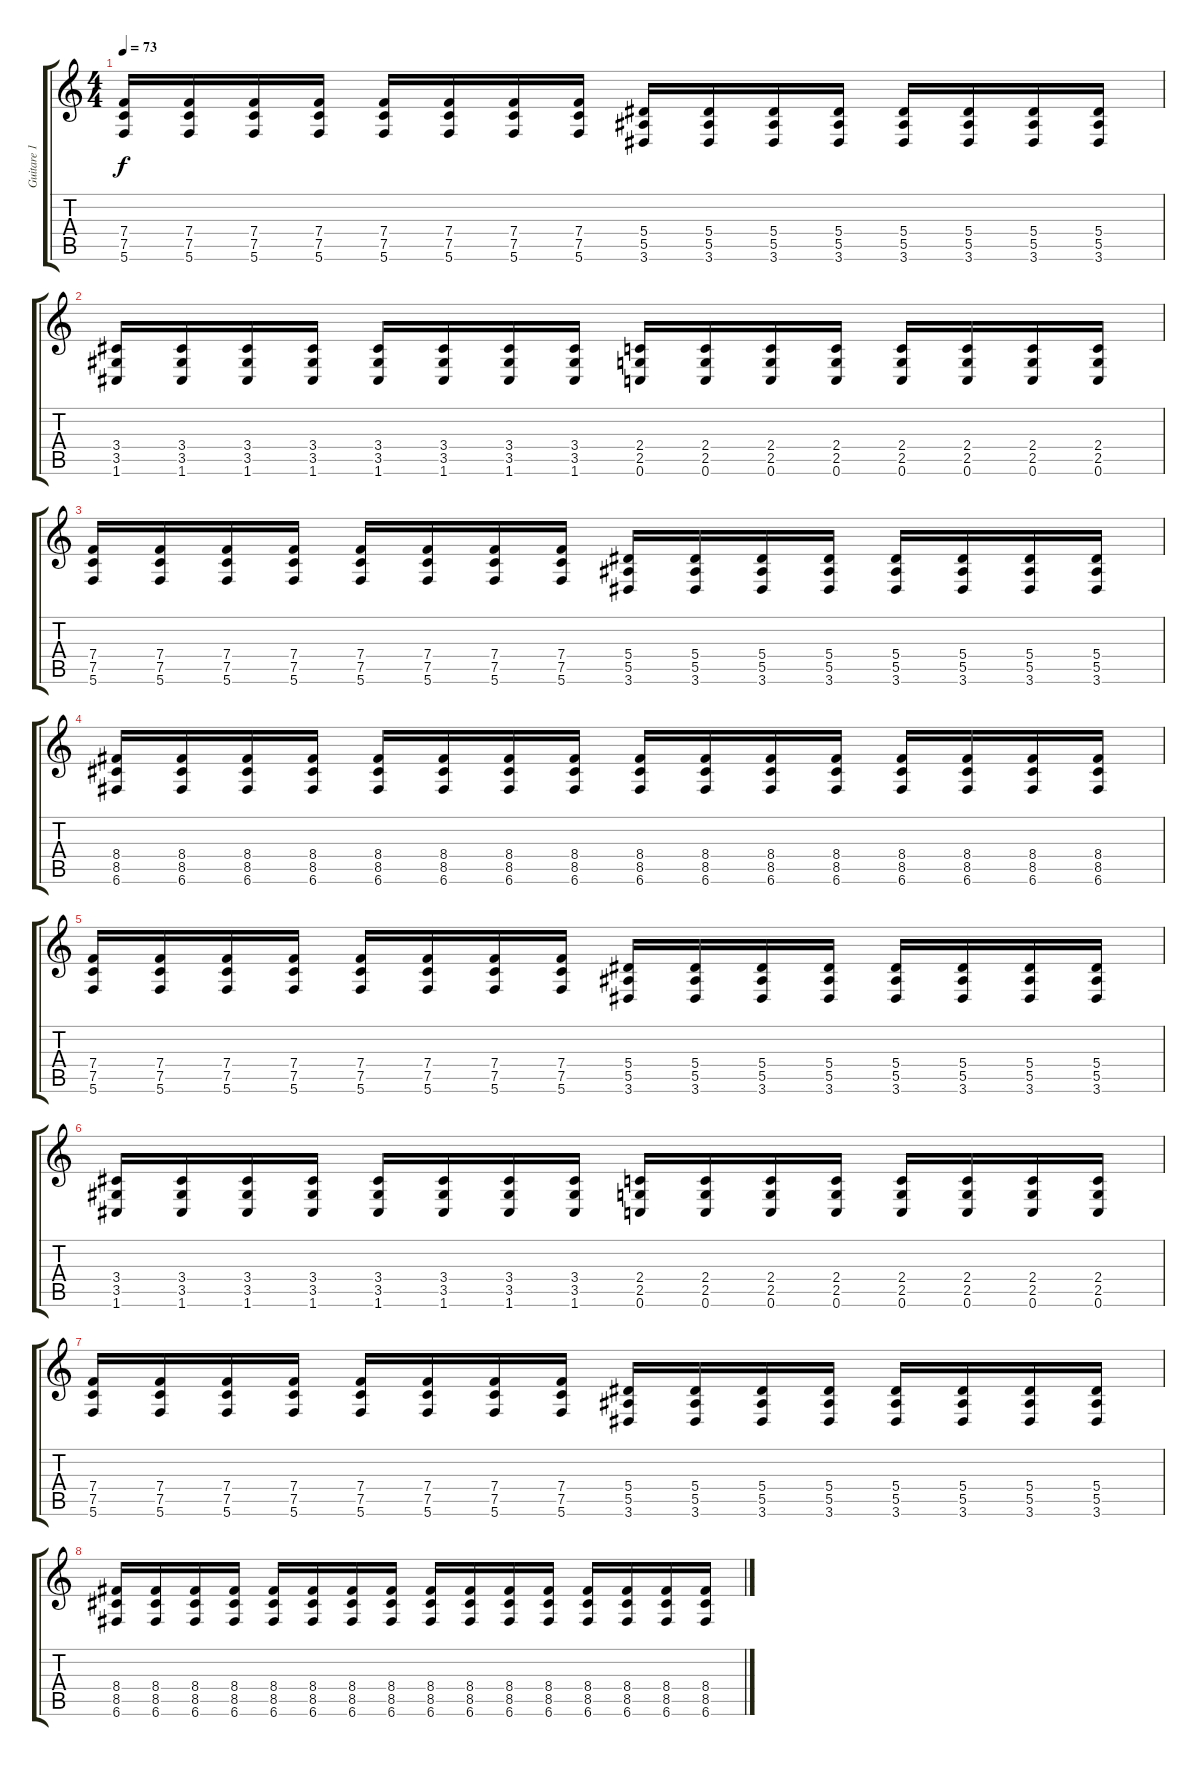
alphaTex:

\track ("Guitare 1" "Guitare 1") {instrument distortionguitar}
\staff {score tabs}
\tuning (C4 G3 Eb3 Bb2 F2 C2) {hide}
\ts (4 4)
\tempo 73
\clef g2
\ks c
(7.4 7.5 5.6).16{dy f} (7.4 7.5 5.6).16 (7.4 7.5 5.6).16 (7.4 7.5 5.6).16 (7.4 7.5 5.6).16 (7.4 7.5 5.6).16 (7.4 7.5 5.6).16 (7.4 7.5 5.6).16 (5.4 5.5 3.6).16 (5.4 5.5 3.6).16 (5.4 5.5 3.6).16 (5.4 5.5 3.6).16 (5.4 5.5 3.6).16 (5.4 5.5 3.6).16 (5.4 5.5 3.6).16 (5.4 5.5 3.6).16 |
(3.4 3.5 1.6).16 (3.4 3.5 1.6).16 (3.4 3.5 1.6).16 (3.4 3.5 1.6).16 (3.4 3.5 1.6).16 (3.4 3.5 1.6).16 (3.4 3.5 1.6).16 (3.4 3.5 1.6).16 (2.4 2.5 0.6).16 (2.4 2.5 0.6).16 (2.4 2.5 0.6).16 (2.4 2.5 0.6).16 (2.4 2.5 0.6).16 (2.4 2.5 0.6).16 (2.4 2.5 0.6).16 (2.4 2.5 0.6).16 |
(7.4 7.5 5.6).16 (7.4 7.5 5.6).16 (7.4 7.5 5.6).16 (7.4 7.5 5.6).16 (7.4 7.5 5.6).16 (7.4 7.5 5.6).16 (7.4 7.5 5.6).16 (7.4 7.5 5.6).16 (5.4 5.5 3.6).16 (5.4 5.5 3.6).16 (5.4 5.5 3.6).16 (5.4 5.5 3.6).16 (5.4 5.5 3.6).16 (5.4 5.5 3.6).16 (5.4 5.5 3.6).16 (5.4 5.5 3.6).16 |
(8.4 8.5 6.6).16 (8.4 8.5 6.6).16 (8.4 8.5 6.6).16 (8.4 8.5 6.6).16 (8.4 8.5 6.6).16 (8.4 8.5 6.6).16 (8.4 8.5 6.6).16 (8.4 8.5 6.6).16 (8.4 8.5 6.6).16 (8.4 8.5 6.6).16 (8.4 8.5 6.6).16 (8.4 8.5 6.6).16 (8.4 8.5 6.6).16 (8.4 8.5 6.6).16 (8.4 8.5 6.6).16 (8.4 8.5 6.6).16 |
(7.4 7.5 5.6).16 (7.4 7.5 5.6).16 (7.4 7.5 5.6).16 (7.4 7.5 5.6).16 (7.4 7.5 5.6).16 (7.4 7.5 5.6).16 (7.4 7.5 5.6).16 (7.4 7.5 5.6).16 (5.4 5.5 3.6).16 (5.4 5.5 3.6).16 (5.4 5.5 3.6).16 (5.4 5.5 3.6).16 (5.4 5.5 3.6).16 (5.4 5.5 3.6).16 (5.4 5.5 3.6).16 (5.4 5.5 3.6).16 |
(3.4 3.5 1.6).16 (3.4 3.5 1.6).16 (3.4 3.5 1.6).16 (3.4 3.5 1.6).16 (3.4 3.5 1.6).16 (3.4 3.5 1.6).16 (3.4 3.5 1.6).16 (3.4 3.5 1.6).16 (2.4 2.5 0.6).16 (2.4 2.5 0.6).16 (2.4 2.5 0.6).16 (2.4 2.5 0.6).16 (2.4 2.5 0.6).16 (2.4 2.5 0.6).16 (2.4 2.5 0.6).16 (2.4 2.5 0.6).16 |
(7.4 7.5 5.6).16 (7.4 7.5 5.6).16 (7.4 7.5 5.6).16 (7.4 7.5 5.6).16 (7.4 7.5 5.6).16 (7.4 7.5 5.6).16 (7.4 7.5 5.6).16 (7.4 7.5 5.6).16 (5.4 5.5 3.6).16 (5.4 5.5 3.6).16 (5.4 5.5 3.6).16 (5.4 5.5 3.6).16 (5.4 5.5 3.6).16 (5.4 5.5 3.6).16 (5.4 5.5 3.6).16 (5.4 5.5 3.6).16 |
(8.4 8.5 6.6).16 (8.4 8.5 6.6).16 (8.4 8.5 6.6).16 (8.4 8.5 6.6).16 (8.4 8.5 6.6).16 (8.4 8.5 6.6).16 (8.4 8.5 6.6).16 (8.4 8.5 6.6).16 (8.4 8.5 6.6).16 (8.4 8.5 6.6).16 (8.4 8.5 6.6).16 (8.4 8.5 6.6).16 (8.4 8.5 6.6).16 (8.4 8.5 6.6).16 (8.4 8.5 6.6).16 (8.4 8.5 6.6).16
